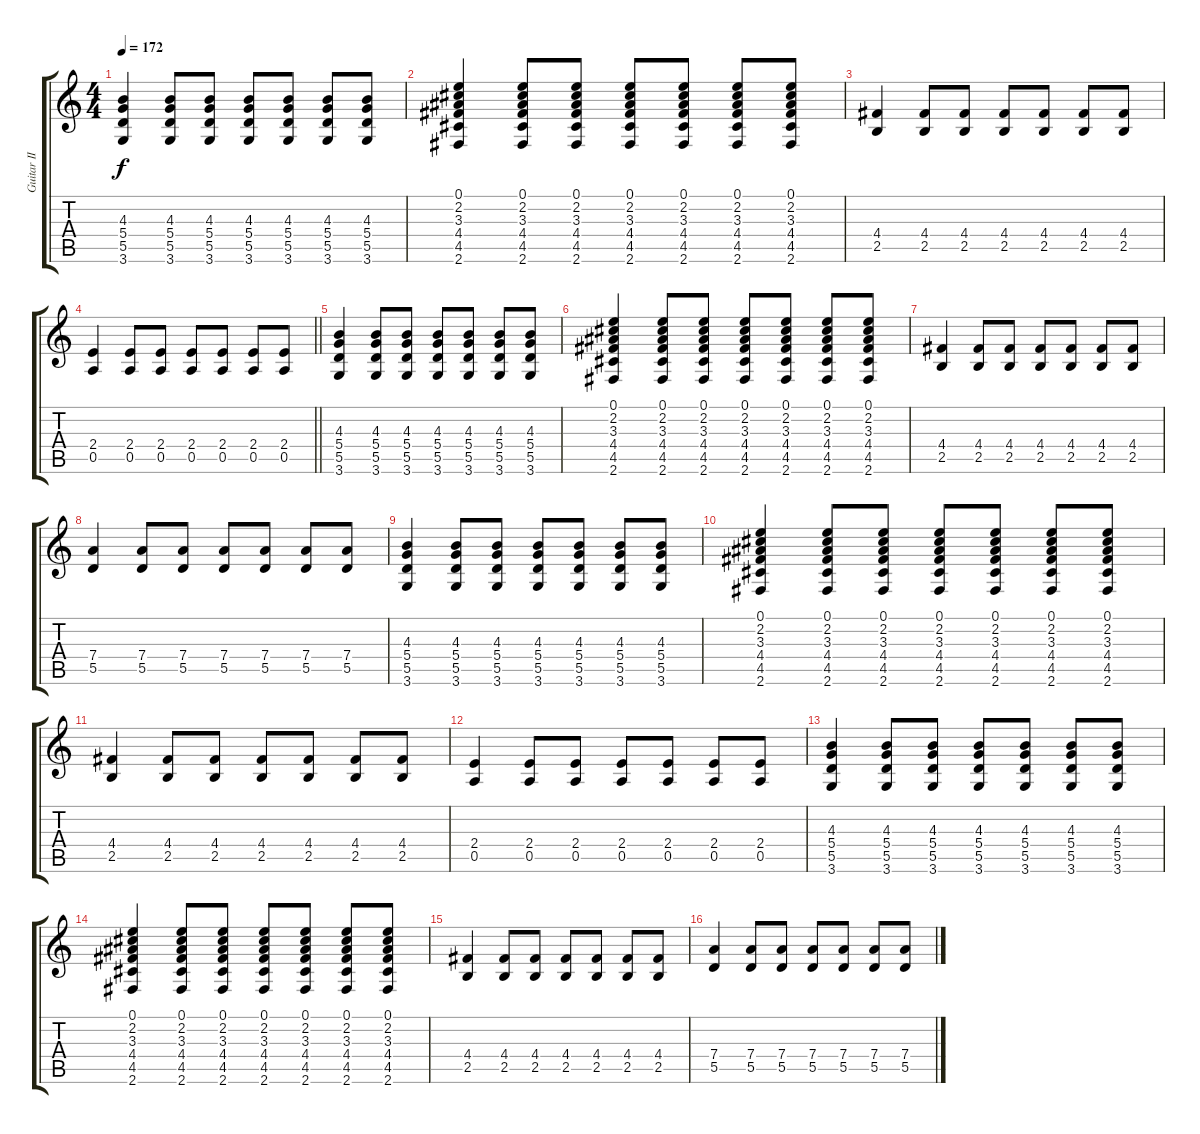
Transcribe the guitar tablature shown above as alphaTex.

\track ("Guitar II - Gotou" "Guitar II ") {instrument electricguitarjazz}
\staff {score tabs}
\tuning (E4 B3 G3 D3 A2 E2) {hide}
\ts (4 4)
\tempo 172
\clef g2
\ks c
(4.3 5.4 5.5 3.6).4{dy f} (4.3 5.4 5.5 3.6).8 (4.3 5.4 5.5 3.6).8 (4.3 5.4 5.5 3.6).8 (4.3 5.4 5.5 3.6).8 (4.3 5.4 5.5 3.6).8 (4.3 5.4 5.5 3.6).8 |
(0.1 2.2 3.3 4.4 4.5 2.6).4 (0.1 2.2 3.3 4.4 4.5 2.6).8 (0.1 2.2 3.3 4.4 4.5 2.6).8 (0.1 2.2 3.3 4.4 4.5 2.6).8 (0.1 2.2 3.3 4.4 4.5 2.6).8 (0.1 2.2 3.3 4.4 4.5 2.6).8 (0.1 2.2 3.3 4.4 4.5 2.6).8 |
(4.4 2.5).4 (4.4 2.5).8 (4.4 2.5).8 (4.4 2.5).8 (4.4 2.5).8 (4.4 2.5).8 (4.4 2.5).8 |
\barLineRight lightlight
(2.4 0.5).4 (2.4 0.5).8 (2.4 0.5).8 (2.4 0.5).8 (2.4 0.5).8 (2.4 0.5).8 (2.4 0.5).8 |
(4.3 5.4 5.5 3.6).4 (4.3 5.4 5.5 3.6).8 (4.3 5.4 5.5 3.6).8 (4.3 5.4 5.5 3.6).8 (4.3 5.4 5.5 3.6).8 (4.3 5.4 5.5 3.6).8 (4.3 5.4 5.5 3.6).8 |
(0.1 2.2 3.3 4.4 4.5 2.6).4 (0.1 2.2 3.3 4.4 4.5 2.6).8 (0.1 2.2 3.3 4.4 4.5 2.6).8 (0.1 2.2 3.3 4.4 4.5 2.6).8 (0.1 2.2 3.3 4.4 4.5 2.6).8 (0.1 2.2 3.3 4.4 4.5 2.6).8 (0.1 2.2 3.3 4.4 4.5 2.6).8 |
(4.4 2.5).4 (4.4 2.5).8 (4.4 2.5).8 (4.4 2.5).8 (4.4 2.5).8 (4.4 2.5).8 (4.4 2.5).8 |
(7.4 5.5).4 (7.4 5.5).8 (7.4 5.5).8 (7.4 5.5).8 (7.4 5.5).8 (7.4 5.5).8 (7.4 5.5).8 |
(4.3 5.4 5.5 3.6).4 (4.3 5.4 5.5 3.6).8 (4.3 5.4 5.5 3.6).8 (4.3 5.4 5.5 3.6).8 (4.3 5.4 5.5 3.6).8 (4.3 5.4 5.5 3.6).8 (4.3 5.4 5.5 3.6).8 |
(0.1 2.2 3.3 4.4 4.5 2.6).4 (0.1 2.2 3.3 4.4 4.5 2.6).8 (0.1 2.2 3.3 4.4 4.5 2.6).8 (0.1 2.2 3.3 4.4 4.5 2.6).8 (0.1 2.2 3.3 4.4 4.5 2.6).8 (0.1 2.2 3.3 4.4 4.5 2.6).8 (0.1 2.2 3.3 4.4 4.5 2.6).8 |
(4.4 2.5).4 (4.4 2.5).8 (4.4 2.5).8 (4.4 2.5).8 (4.4 2.5).8 (4.4 2.5).8 (4.4 2.5).8 |
(2.4 0.5).4 (2.4 0.5).8 (2.4 0.5).8 (2.4 0.5).8 (2.4 0.5).8 (2.4 0.5).8 (2.4 0.5).8 |
(4.3 5.4 5.5 3.6).4 (4.3 5.4 5.5 3.6).8 (4.3 5.4 5.5 3.6).8 (4.3 5.4 5.5 3.6).8 (4.3 5.4 5.5 3.6).8 (4.3 5.4 5.5 3.6).8 (4.3 5.4 5.5 3.6).8 |
(0.1 2.2 3.3 4.4 4.5 2.6).4 (0.1 2.2 3.3 4.4 4.5 2.6).8 (0.1 2.2 3.3 4.4 4.5 2.6).8 (0.1 2.2 3.3 4.4 4.5 2.6).8 (0.1 2.2 3.3 4.4 4.5 2.6).8 (0.1 2.2 3.3 4.4 4.5 2.6).8 (0.1 2.2 3.3 4.4 4.5 2.6).8 |
(4.4 2.5).4 (4.4 2.5).8 (4.4 2.5).8 (4.4 2.5).8 (4.4 2.5).8 (4.4 2.5).8 (4.4 2.5).8 |
(7.4 5.5).4 (7.4 5.5).8 (7.4 5.5).8 (7.4 5.5).8 (7.4 5.5).8 (7.4 5.5).8 (7.4 5.5).8
